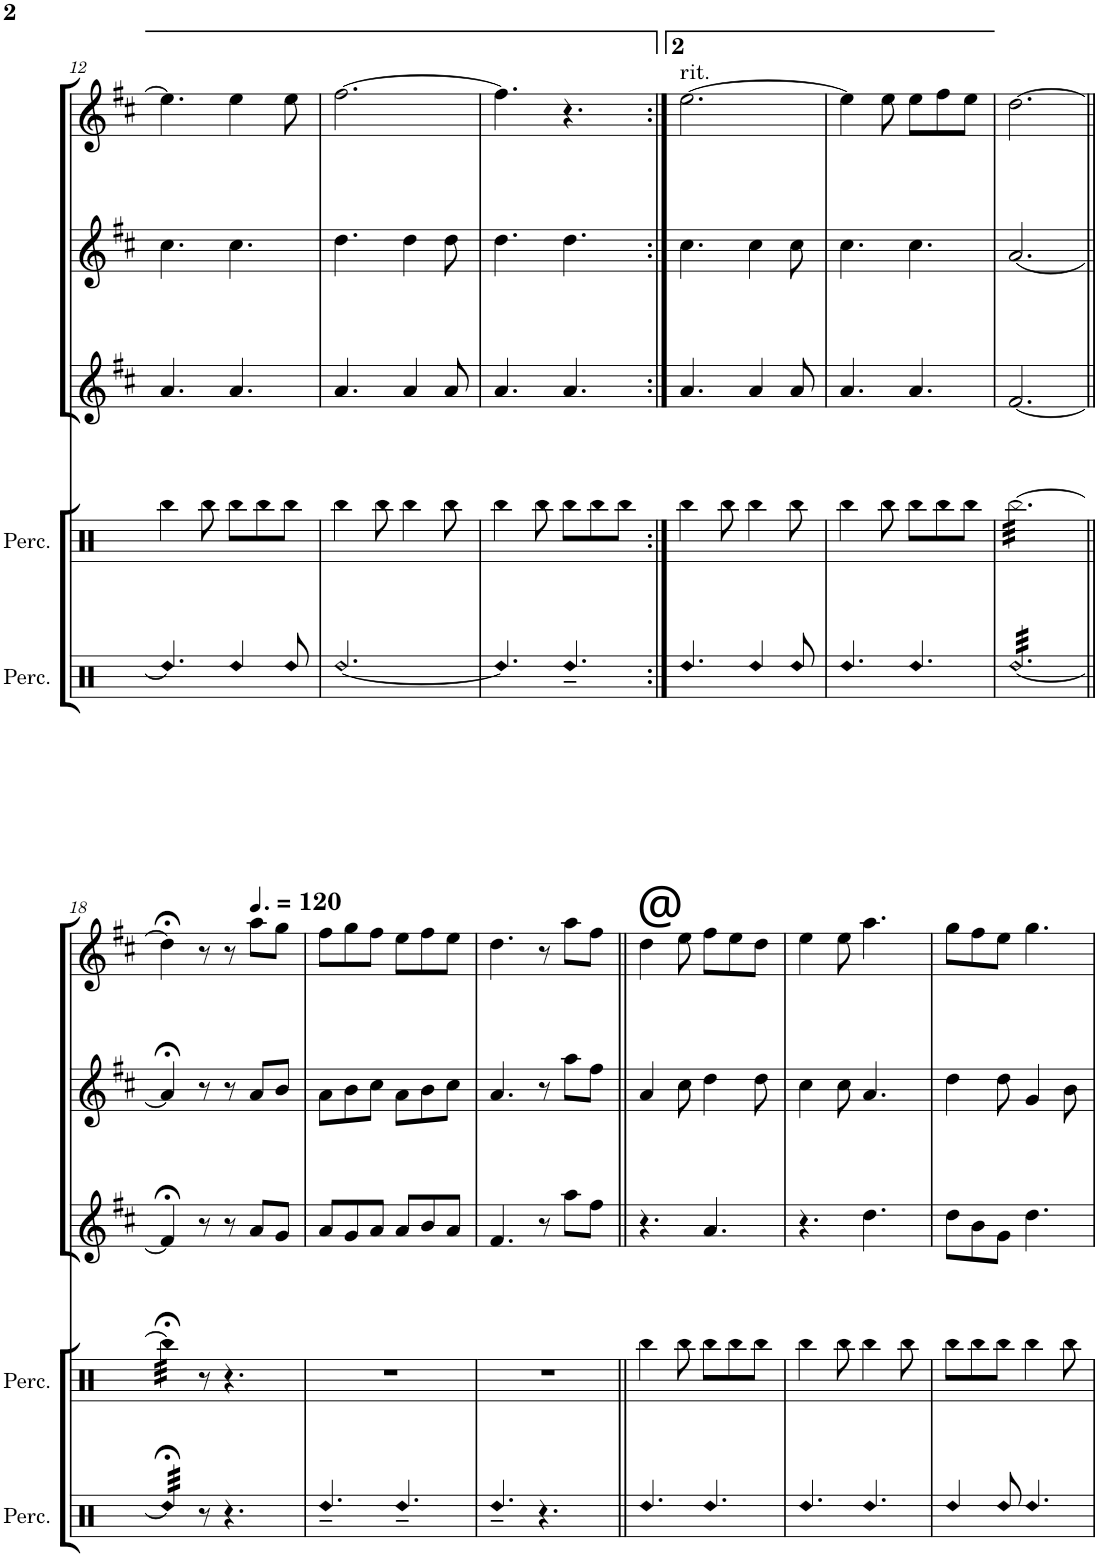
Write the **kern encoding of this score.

**kern	**kern	**kern	**kern	**kern
*part5	*part4	*part3	*part2	*part1
*staff5	*staff4	*staff3	*staff2	*staff1
*I"Tabal Greu	*I"Tabal	*I"Gralla 3	*I"Gralla 2	*I"Gralla 1
!!LO:PB:g=z
*clefX	*clefX	*clefG2	*clefG2	*clefG2
*k[]	*k[]	*k[f#c#]	*k[f#c#]	*k[f#c#]
*	*	*D:	*D:	*D:
*M6/8	*M6/8	*M6/8	*M6/8	*M6/8
=12	=12	=12	=12	=12
!LO:N:head=diamond	!	!	!	!
4.Rdd/]	4Rbb\	4.a/	4.cc#\	4.ee\]
.	8Rbb\	.	.	.
!LO:N:head=diamond	!	!	!	!
4Rdd/	8Rbb\L	4.a/	4.cc#\	4ee\
.	8Rbb\	.	.	.
!LO:N:head=diamond	!	!	!	!
8Rdd/	8Rbb\J	.	.	8ee\
=13	=13	=13	=13	=13
!LO:N:head=diamond	!	!	!	!
[2.Rdd/	4Rbb\	4.a/	4.dd\	[2.ff#\
.	8Rbb\	.	.	.
.	4Rbb\	4a/	4dd\	.
.	8Rbb\	8a/	8dd\	.
=14	=14	=14	=14	=14
!LO:N:head=diamond	!	!	!	!
4.Rdd/]	4Rbb\	4.a/	4.dd\	4.ff#\]
.	8Rbb\	.	.	.
!LO:N:head=diamond	!	!	!	!
4.Rdd~/	8Rbb\L	4.a/	4.dd\	4.r
.	8Rbb\	.	.	.
.	8Rbb\J	.	.	.
=15:|!	=15:|!	=15:|!	=15:|!	=15:|!
!	!	!	!	!LO:TX:a:t=rit.
!LO:N:head=diamond	!	!	!	!
4.Rdd/	4Rbb\	4.a/	4.cc#\	[2.ee\
.	8Rbb\	.	.	.
!LO:N:head=diamond	!	!	!	!
4Rdd/	4Rbb\	4a/	4cc#\	.
!LO:N:head=diamond	!	!	!	!
8Rdd/	8Rbb\	8a/	8cc#\	.
=16	=16	=16	=16	=16
!LO:N:head=diamond	!	!	!	!
4.Rdd/	4Rbb\	4.a/	4.cc#\	4ee\]
.	8Rbb\	.	.	8ee\
!LO:N:head=diamond	!	!	!	!
4.Rdd/	8Rbb\L	4.a/	4.cc#\	8ee\L
.	8Rbb\	.	.	8ff#\
.	8Rbb\J	.	.	8ee\J
=17	=17	=17	=17	=17
!LO:N:head=diamond	!	!	!	!
*tremolo	*	*	*	*
*	*tremolo	*	*	*
[32Rdd/LLL	[32Rbb\LLL	[2.f#/	[2.a/	[2.dd\
32Rdd/	32Rbb\	.	.	.
32Rdd/	32Rbb\	.	.	.
32Rdd/	32Rbb\	.	.	.
32Rdd/	32Rbb\	.	.	.
32Rdd/	32Rbb\	.	.	.
32Rdd/	32Rbb\	.	.	.
32Rdd/	32Rbb\	.	.	.
32Rdd/	32Rbb\	.	.	.
32Rdd/	32Rbb\	.	.	.
32Rdd/	32Rbb\	.	.	.
32Rdd/	32Rbb\	.	.	.
32Rdd/	32Rbb\	.	.	.
32Rdd/	32Rbb\	.	.	.
32Rdd/	32Rbb\	.	.	.
32Rdd/	32Rbb\	.	.	.
32Rdd/	32Rbb\	.	.	.
32Rdd/	32Rbb\	.	.	.
32Rdd/	32Rbb\	.	.	.
32Rdd/	32Rbb\	.	.	.
32Rdd/	32Rbb\	.	.	.
32Rdd/	32Rbb\	.	.	.
32Rdd/	32Rbb\	.	.	.
32Rdd/JJJ	32Rbb\JJJ	.	.	.
!!LO:LB:g=z
=18||	=18||	=18||	=18||	=18||
!LO:N:head=diamond	!	!	!	!
32Rdd;</]LLL	32Rbb;<\]LLL	4f#;</]	4a;</]	4dd;<\]
32Rdd;</	32Rbb;<\	.	.	.
32Rdd;</	32Rbb;<\	.	.	.
32Rdd;</	32Rbb;<\	.	.	.
32Rdd;</	32Rbb;<\	.	.	.
32Rdd;</	32Rbb;<\	.	.	.
32Rdd;</	32Rbb;<\	.	.	.
32Rdd;</JJJ	32Rbb;<\JJJ	.	.	.
*	*Xtremolo	*	*	*
*Xtremolo	*	*	*	*
8r	8r	8r	8r	8r
4.r	4.r	8r	8r	8r
*	*	*	*	*MM180
.	.	8a/L	8a/L	8aa\L
.	.	8g/J	8b/J	8gg\J
=19	=19	=19	=19	=19
!LO:N:head=diamond	!	!	!	!
4.Rdd~/	2.r	8a/L	8a\L	8ff#\L
.	.	8g/	8b\	8gg\
.	.	8a/J	8cc#\J	8ff#\J
!LO:N:head=diamond	!	!	!	!
4.Rdd~/	.	8a/L	8a\L	8ee\L
.	.	8b/	8b\	8ff#\
.	.	8a/J	8cc#\J	8ee\J
=20	=20	=20	=20	=20
!LO:N:head=diamond	!	!	!	!
4.Rdd~/	2.r	4.f#/	4.a/	4.dd\
4.r	.	8r	8r	8r
.	.	8aa\L	8aa\L	8aa\L
.	.	8ff#\J	8ff#\J	8ff#\J
=21||	=21||	=21||	=21||	=21||
!	!	!	!	!LO:TX:a:t=@
!LO:N:head=diamond	!	!	!	!
4.Rdd/	4Rbb\	4.r	4a/	4dd\
.	8Rbb\	.	8cc#\	8ee\
!LO:N:head=diamond	!	!	!	!
4.Rdd/	8Rbb\L	4.a/	4dd\	8ff#\L
.	8Rbb\	.	.	8ee\
.	8Rbb\J	.	8dd\	8dd\J
=22	=22	=22	=22	=22
!LO:N:head=diamond	!	!	!	!
4.Rdd/	4Rbb\	4.r	4cc#\	4ee\
.	8Rbb\	.	8cc#\	8ee\
!LO:N:head=diamond	!	!	!	!
4.Rdd/	4Rbb\	4.dd\	4.a/	4.aa\
.	8Rbb\	.	.	.
=23	=23	=23	=23	=23
!LO:N:head=diamond	!	!	!	!
4Rdd/	8Rbb\L	8dd\L	4dd\	8gg\L
.	8Rbb\	8b\	.	8ff#\
!LO:N:head=diamond	!	!	!	!
8Rdd/	8Rbb\J	8g\J	8dd\	8ee\J
!LO:N:head=diamond	!	!	!	!
4.Rdd/	4Rbb\	4.dd\	4g/	4.gg\
.	8Rbb\	.	8b\	.
=	=	=	=	=
*-	*-	*-	*-	*-
